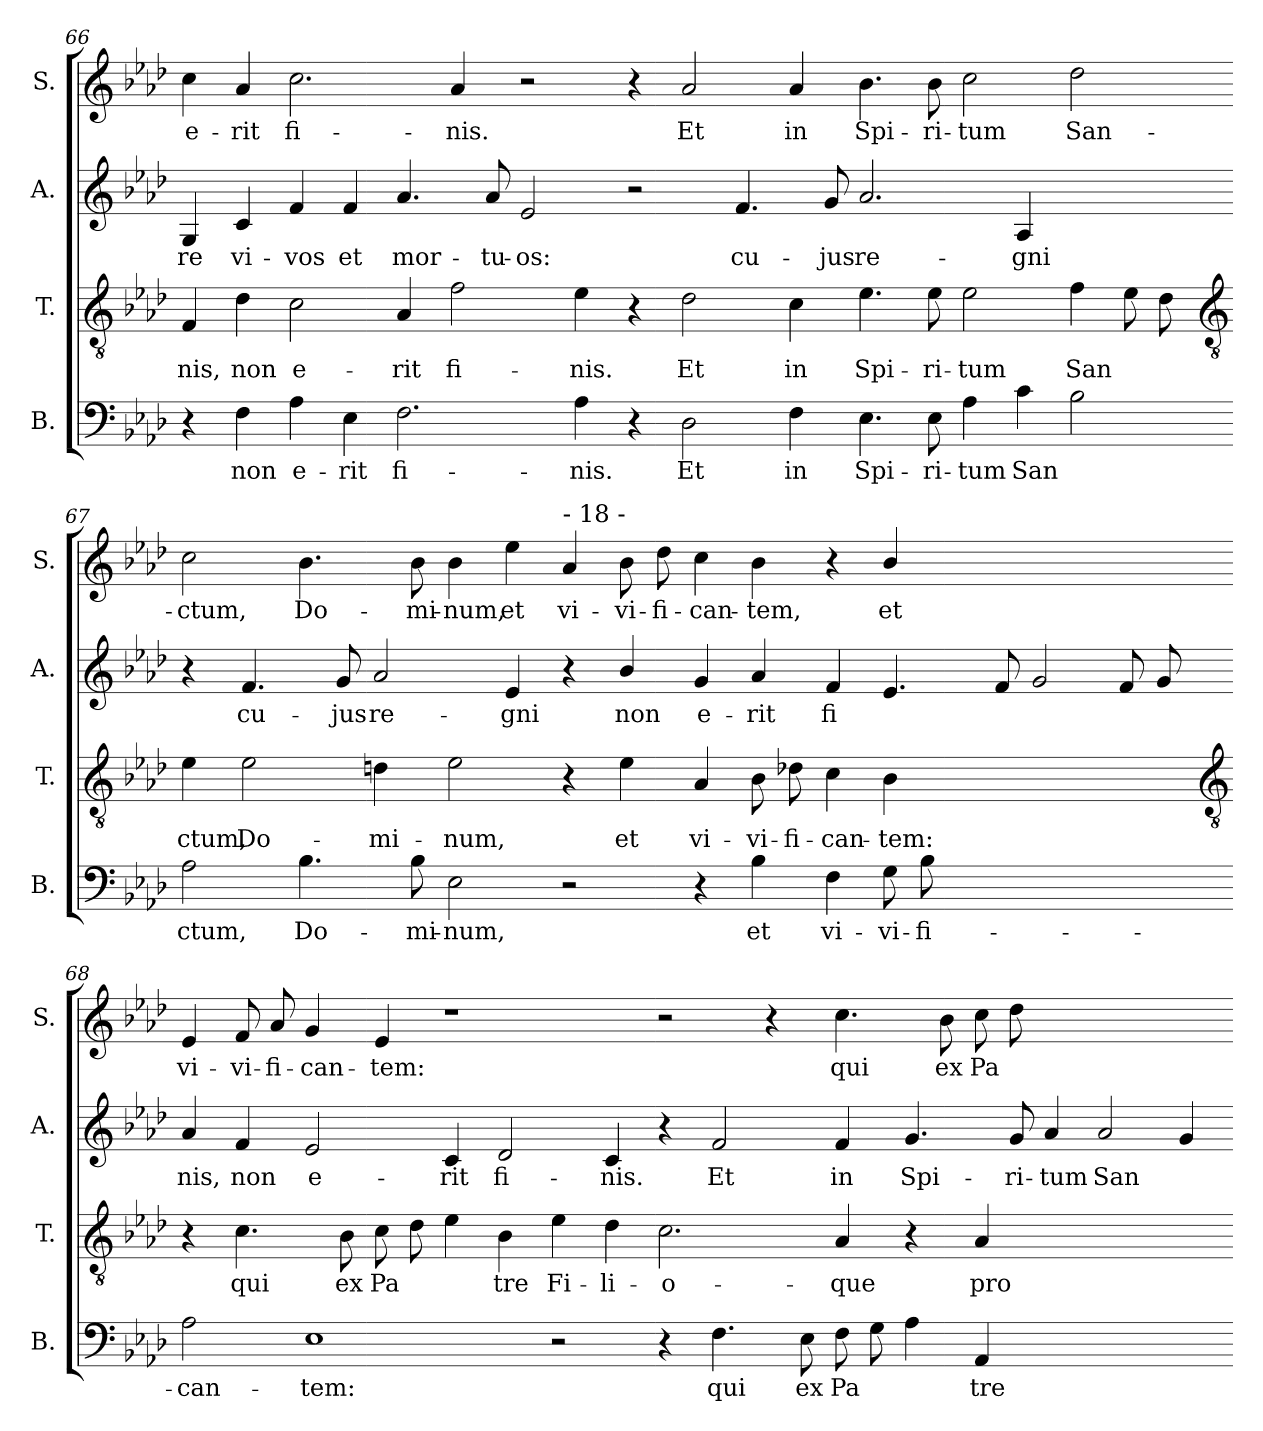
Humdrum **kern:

**kern	**text	**kern	**text	**kern	**text	**kern	**text
*part4	*part4	*part3	*part3	*part2	*part2	*part1	*part1
*staff4	*staff4	*staff3	*staff3	*staff2	*staff2	*staff1	*staff1
*I"B.	*	*I"T.	*	*I"A.	*	*I"S.	*
*I'B.	*	*I'T.	*	*I'A.	*	*I'S.	*
!!LO:LB:g=z
*clefF4	*	*clefGv2	*	*clefG2	*	*clefG2	*
*k[b-e-a-d-]	*	*k[b-e-a-d-]	*	*k[b-e-a-d-]	*	*k[b-e-a-d-]	*
*A-:	*	*A-:	*	*A-:	*	*A-:	*
=66	=66	=66	=66	=66	=66	=66	=66
!	!	!	!LO:LY:b	!	!LO:LY:b	!	!LO:LY:b
4r	.	4F	-nis,	4G	-re	4cc	e-
!	!LO:LY:b	!	!LO:LY:b	!	!LO:LY:b	!	!LO:LY:b
4F	non	4d-	non	4c	vi-	4a-	-rit
!	!LO:LY:b	!	!LO:LY:b	!	!LO:LY:b	!	!LO:LY:b
4A-	e-	2c	e-	4f	-vos	2.cc	fi-
!	!LO:LY:b	!	!	!	!LO:LY:b	!	!
4E-	-rit	.	.	4f	et	.	.
!	!LO:LY:b	!	!LO:LY:b	!	!LO:LY:b	!	!
2.F	fi-	4A-	-rit	4.a-	mor-	.	.
!	!	!	!LO:LY:b	!	!	!	!LO:LY:b
.	.	2f	fi-	.	.	4a-	-nis.
!	!	!	!	!	!LO:LY:b	!	!
.	.	.	.	8a-	-tu-	.	.
!	!	!	!	!	!LO:LY:b	!	!
.	.	.	.	2e-	-os:	2r	.
!	!LO:LY:b	!	!LO:LY:b	!	!	!	!
4A-	-nis.	4e-	-nis.	.	.	.	.
4r	.	4r	.	2r	.	4r	.
!	!LO:LY:b	!	!LO:LY:b	!	!	!	!LO:LY:b
2D-	Et	2d-	Et	.	.	2a-	Et
!	!	!	!	!	!LO:LY:b	!	!
.	.	.	.	4.f	cu-	.	.
!	!LO:LY:b	!	!LO:LY:b	!	!	!	!LO:LY:b
4F	in	4c	in	.	.	4a-	in
!	!	!	!	!	!LO:LY:b	!	!
.	.	.	.	8g	-jus	.	.
!	!LO:LY:b	!	!LO:LY:b	!	!LO:LY:b	!	!LO:LY:b
4.E-	Spi-	4.e-	Spi-	2.a-	re-	4.b-	Spi-
!	!LO:LY:b	!	!LO:LY:b	!	!	!	!LO:LY:b
8E-	-ri-	8e-	-ri-	.	.	8b-	-ri-
!	!LO:LY:b	!	!LO:LY:b	!	!	!	!LO:LY:b
4A-	-tum	2e-	-tum	.	.	2cc	-tum
!	!LO:LY:b	!	!	!	!LO:LY:b	!	!
4c	San	.	.	4A-	-gni	.	.
!	!	!	!LO:LY:b	!	!	!	!LO:LY:b
2B-	.	4f	San	2ryy	.	2dd-	San-
.	.	8e-	.	.	.	.	.
.	.	8d-	.	.	.	.	.
!!LO:LB:g=z
=67-	=67-	=67-	=67-	=67-	=67-	=67-	=67-
*	*	*clefGv2	*	*	*	*	*
!	!LO:LY:b	!	!LO:LY:b	!	!	!	!LO:LY:b
2A-	ctum,	4e-	ctum,	4r	.	2cc	-ctum,
!	!	!	!LO:LY:b	!	!LO:LY:b	!	!
.	.	2e-	Do-	4.f	cu-	.	.
!	!LO:LY:b	!	!	!	!	!	!LO:LY:b
4.B-	Do-	.	.	.	.	4.b-	Do-
!	!	!	!	!	!LO:LY:b	!	!
.	.	.	.	8g	-jus	.	.
!	!	!	!LO:LY:b	!	!LO:LY:b	!	!
.	.	4dn	-mi-	2a-	re-	.	.
!	!LO:LY:b	!	!	!	!	!	!LO:LY:b
8B-	-mi-	.	.	.	.	8b-	-mi-
!	!LO:LY:b	!	!LO:LY:b	!	!	!	!LO:LY:b
2E-	-num,	2e-	-num,	.	.	4b-	-num,
!	!	!	!	!	!LO:LY:b	!	!LO:LY:b
.	.	.	.	4e-	-gni	4ee-	et
!	!	!	!	!	!	!LO:TX:a:t=- 18 -	!
!	!	!	!	!	!	!	!LO:LY:b
2r	.	4r	.	4r	.	4a-	vi-
!	!	!	!LO:LY:b	!	!LO:LY:b	!	!LO:LY:b
.	.	4e-	et	4b-/	non	8b-	-vi-
!	!	!	!	!	!	!	!LO:LY:b
.	.	.	.	.	.	8dd-	-fi-
!	!	!	!LO:LY:b	!	!LO:LY:b	!	!LO:LY:b
4r	.	4A-	vi-	4g	e-	4cc	-can-
!	!LO:LY:b	!	!LO:LY:b	!	!LO:LY:b	!	!LO:LY:b
4B-	et	8B-	-vi-	4a-	-rit	4b-	-tem,
!	!	!	!LO:LY:b	!	!	!	!
.	.	8d-X	-fi-	.	.	.	.
!	!LO:LY:b	!	!LO:LY:b	!	!LO:LY:b	!	!
4F	vi-	4c	-can-	4f	fi	4r	.
!	!LO:LY:b	!	!LO:LY:b	!	!	!	!LO:LY:b
8G	-vi-	4B-	-tem:	4.e-	.	4b-/	et
!	!LO:LY:b	!	!	!	!	!	!
8B-	-fi-	.	.	.	.	.	.
1ryy	.	1ryy	.	.	.	1ryy	.
.	.	.	.	8f	.	.	.
.	.	.	.	2g	.	.	.
.	.	.	.	8f	.	.	.
.	.	.	.	8g	.	.	.
!!LO:LB:g=z
=68-	=68-	=68-	=68-	=68-	=68-	=68-	=68-
*	*	*clefGv2	*	*	*	*	*
!	!LO:LY:b	!	!	!	!LO:LY:b	!	!LO:LY:b
2A-	-can-	4r	.	4a-	nis,	4e-	vi-
!	!	!	!LO:LY:b	!	!LO:LY:b	!	!LO:LY:b
.	.	4.c	qui	4f	non	8f	-vi-
!	!	!	!	!	!	!	!LO:LY:b
.	.	.	.	.	.	8a-	-fi-
!	!LO:LY:b	!	!	!	!LO:LY:b	!	!LO:LY:b
1E-	-tem:	.	.	2e-	e-	4g	-can-
!	!	!	!LO:LY:b	!	!	!	!
.	.	8B-	ex	.	.	.	.
!	!	!	!LO:LY:b	!	!	!	!LO:LY:b
.	.	8c	Pa	.	.	4e-	-tem:
.	.	8d-	.	.	.	.	.
!	!	!	!	!	!LO:LY:b	!	!
.	.	4e-	.	4c	-rit	1r	.
!	!	!	!LO:LY:b	!	!LO:LY:b	!	!
.	.	4B-	tre	2d-	fi-	.	.
!	!	!	!LO:LY:b	!	!	!	!
2r	.	4e-	Fi-	.	.	.	.
!	!	!	!LO:LY:b	!	!LO:LY:b	!	!
.	.	4d-	-li-	4c	-nis.	.	.
!	!	!	!LO:LY:b	!	!	!	!
4r	.	2.c	-o-	4r	.	2r	.
!	!LO:LY:b	!	!	!	!LO:LY:b	!	!
4.F	qui	.	.	2f	Et	.	.
.	.	.	.	.	.	4r	.
!	!LO:LY:b	!	!	!	!	!	!
8E-	ex	.	.	.	.	.	.
!	!LO:LY:b	!	!LO:LY:b	!	!LO:LY:b	!	!LO:LY:b
8F	Pa	4A-	-que	4f	in	4.cc	qui
8G	.	.	.	.	.	.	.
!	!	!	!	!	!LO:LY:b	!	!
4A-	.	4r	.	4.g	Spi-	.	.
!	!	!	!	!	!	!	!LO:LY:b
.	.	.	.	.	.	8b-	ex
!	!LO:LY:b	!	!LO:LY:b	!	!	!	!LO:LY:b
4AA-	tre	4A-	pro-	.	.	8cc	Pa
!	!	!	!	!	!LO:LY:b	!	!
.	.	.	.	8g	-ri-	8dd-	.
!	!	!	!	!	!LO:LY:b	!	!
1ryy	.	1ryy	.	4a-	-tum	1ryy	.
!	!	!	!	!	!LO:LY:b	!	!
.	.	.	.	2a-	San	.	.
.	.	.	.	4g	.	.	.
=-	=-	=-	=-	=-	=-	=-	=-
*-	*-	*-	*-	*-	*-	*-	*-
